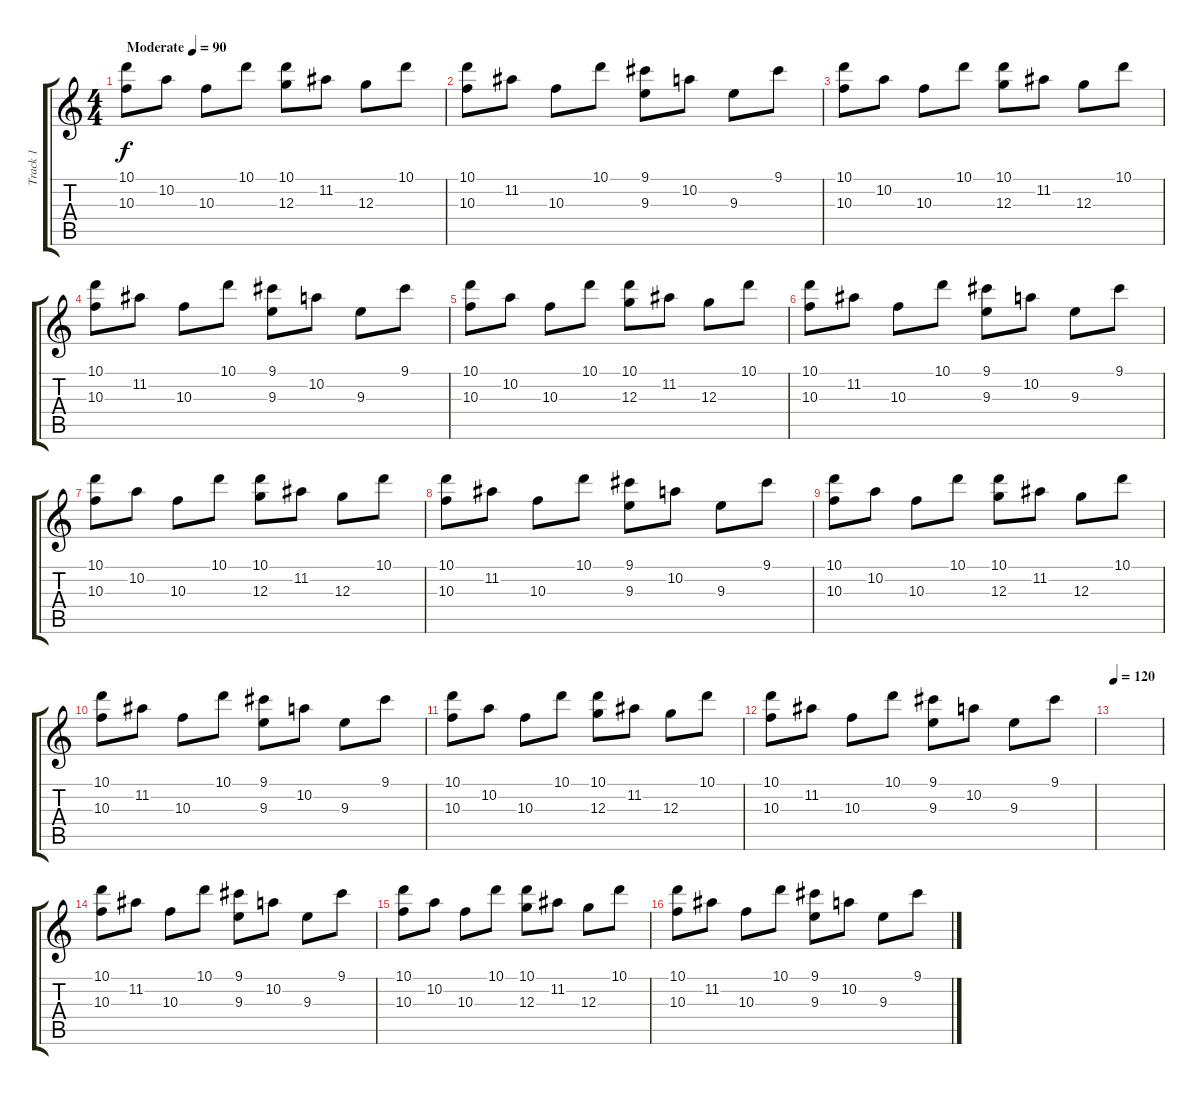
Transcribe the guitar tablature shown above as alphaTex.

\track ("Track 1" "Track 1") {instrument acousticguitarsteel}
\staff {score tabs}
\tuning (E4 B3 G3 D3 A2 E2) {hide}
\ts (4 4)
\tempo (90 "Moderate")
\clef g2
\ks c
(10.1 10.3).8{dy f instrument acousticguitarsteel} 10.2.8 10.3.8 10.1.8 (10.1 12.3).8 11.2.8 12.3.8 10.1.8 |
(10.1 10.3).8 11.2.8 10.3.8 10.1.8 (9.1 9.3).8 10.2.8 9.3.8 9.1.8 |
(10.1 10.3).8 10.2.8 10.3.8 10.1.8 (10.1 12.3).8 11.2.8 12.3.8 10.1.8 |
(10.1 10.3).8 11.2.8 10.3.8 10.1.8 (9.1 9.3).8 10.2.8 9.3.8 9.1.8 |
(10.1 10.3).8 10.2.8 10.3.8 10.1.8 (10.1 12.3).8 11.2.8 12.3.8 10.1.8 |
(10.1 10.3).8 11.2.8 10.3.8 10.1.8 (9.1 9.3).8 10.2.8 9.3.8 9.1.8 |
(10.1 10.3).8 10.2.8 10.3.8 10.1.8 (10.1 12.3).8 11.2.8 12.3.8 10.1.8 |
(10.1 10.3).8 11.2.8 10.3.8 10.1.8 (9.1 9.3).8 10.2.8 9.3.8 9.1.8 |
(10.1 10.3).8 10.2.8 10.3.8 10.1.8 (10.1 12.3).8 11.2.8 12.3.8 10.1.8 |
(10.1 10.3).8 11.2.8 10.3.8 10.1.8 (9.1 9.3).8 10.2.8 9.3.8 9.1.8 |
(10.1 10.3).8 10.2.8 10.3.8 10.1.8 (10.1 12.3).8 11.2.8 12.3.8 10.1.8 |
(10.1 10.3).8 11.2.8 10.3.8 10.1.8 (9.1 9.3).8 10.2.8 9.3.8 9.1.8 |
\tempo 120
|
(10.1 10.3).8{instrument distortionguitar} 11.2.8 10.3.8 10.1.8 (9.1 9.3).8 10.2.8 9.3.8 9.1.8 |
(10.1 10.3).8 10.2.8 10.3.8 10.1.8 (10.1 12.3).8 11.2.8 12.3.8 10.1.8 |
(10.1 10.3).8 11.2.8 10.3.8 10.1.8 (9.1 9.3).8 10.2.8 9.3.8 9.1.8
